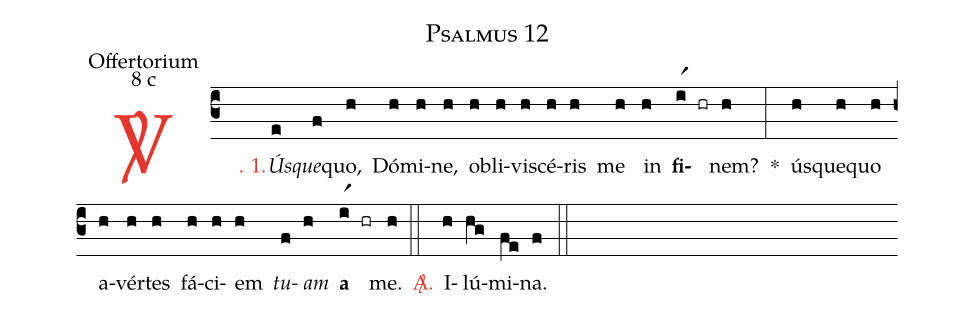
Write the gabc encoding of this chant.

name: Psalmus 12;
office-part: Offertorium;
mode: 8;
mode-differentia: c;
%%
(c3)

<c><sp>V/</sp>. 1.</c>() <i>Ús</i>(e)<i>que</i>(f)quo,(h) Dó(h)mi(h)ne,(h) o(h)bli(h)vi(h)scé(h)ris(h) me(h) in(h) <b>fi</b>(ir1 hr)nem?(h) *(:) ús(h)que(h)quo(h) a(h)vér(h)tes(h) fá(h)ci(h)em(h) <i>tu</i>(f)<i>am</i>(h) <b>a</b>(ir1 hr) me.(h)

(::)

<nlba><c><sp>A/</sp>.</c>() I</nlba>(h)lú(hg)mi(fe)na.(f)

(::)
